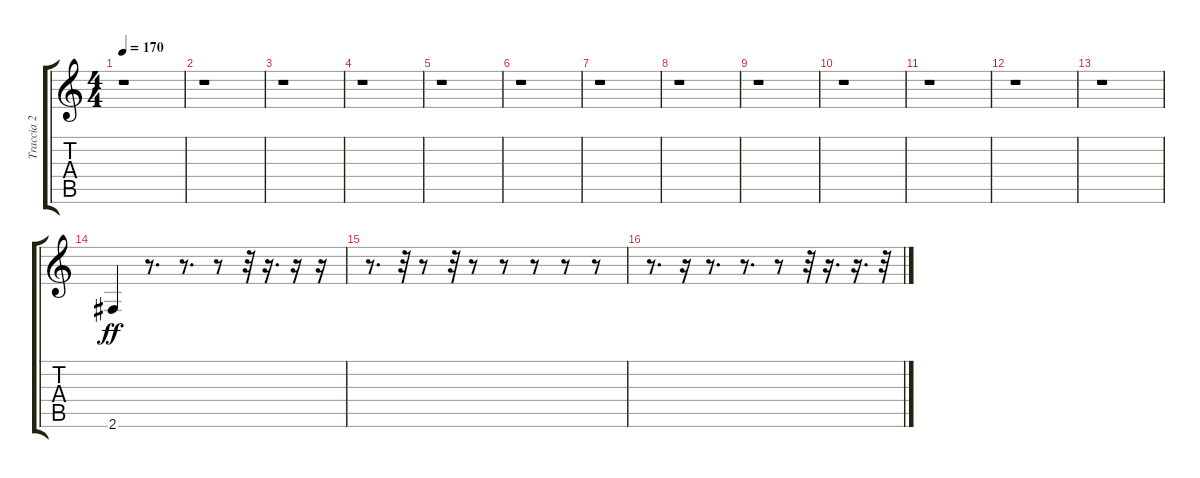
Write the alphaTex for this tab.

\track ("Traccia 2" "Traccia 2") {instrument electricbassfinger}
\staff {score tabs}
\tuning (E4 B3 G3 D3 A2 E2) {hide}
\ts (4 4)
\tempo 170
\clef g2
\ks c
r.1{dy ff} |
r.1 |
r.1 |
r.1 |
r.1 |
r.1 |
r.1 |
r.1 |
r.1 |
r.1 |
r.1 |
r.1 |
r.1 |
2.6.4 r.8{d} r.8{d} r.8 r.32 r.16{d} r.16 r.16 |
r.8{d} r.32 r.8 r.32 r.8 r.8 r.8 r.8 r.8 |
r.8{d} r.16 r.8{d} r.8{d} r.8 r.32 r.16{d} r.16{d} r.32
